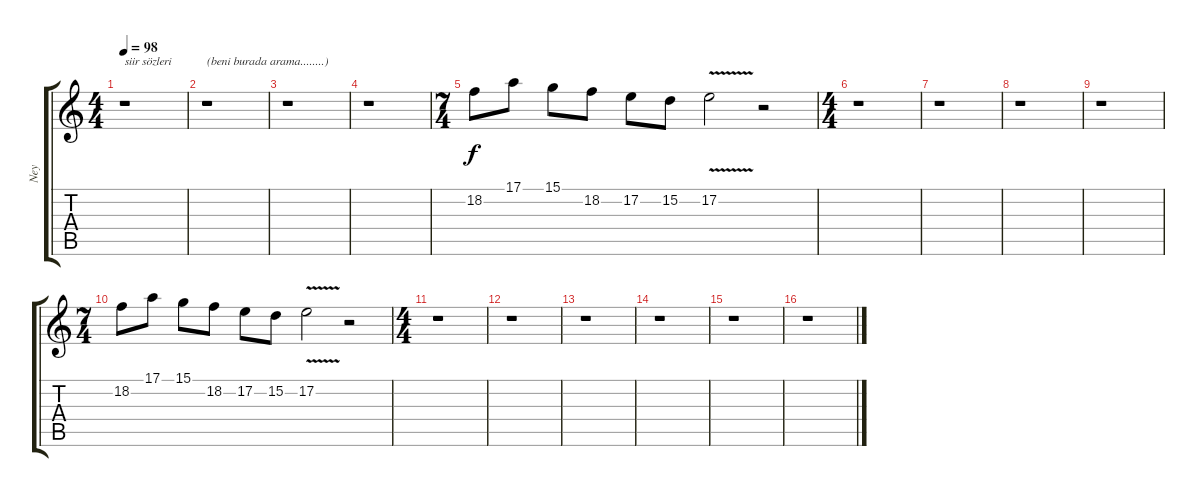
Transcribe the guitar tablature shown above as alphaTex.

\track ("Ney" "Ney") {instrument flute}
\staff {score tabs}
\tuning (E4 B3 G3 D3 A2 E2) {hide}
\ts (4 4)
\tempo 98
\clef g2
\ks c
r.1{txt "siir sözleri" dy f} |
r.1{txt "(beni burada arama........)"} |
r.1 |
r.1 |
\ts (7 4)
18.2.8{volume 8} 17.1.8 15.1.8 18.2.8 17.2.8 15.2.8 17.2{v}.2 r.2 |
\ts (4 4)
r.1 |
r.1 |
r.1 |
r.1 |
\ts (7 4)
18.2.8{volume 8} 17.1.8 15.1.8 18.2.8 17.2.8 15.2.8 17.2{v}.2 r.2 |
\ts (4 4)
r.1 |
r.1 |
r.1 |
r.1 |
r.1 |
r.1
